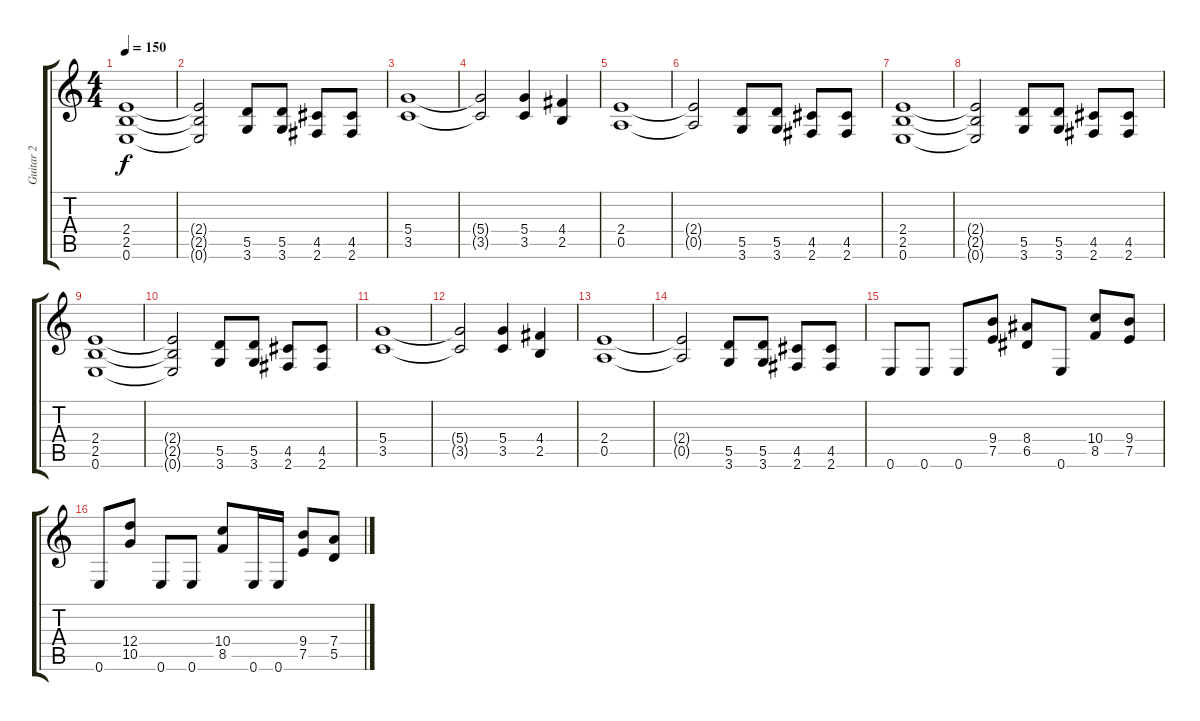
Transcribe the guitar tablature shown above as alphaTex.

\track ("Guitar 2" "Guitar 2") {instrument distortionguitar}
\staff {score tabs}
\tuning (E4 B3 G3 D3 A2 E2) {hide}
\ts (4 4)
\tempo 150
\clef g2
\ks c
(2.4 2.5 0.6).1{dy f} |
(2.4{t} 2.5{t} 0.6{t}).2 (5.5 3.6).8 (5.5 3.6).8 (4.5 2.6).8 (4.5 2.6).8 |
(5.4 3.5).1 |
(5.4{t} 3.5{t}).2 (5.4 3.5).4 (4.4 2.5).4 |
(2.4 0.5).1 |
(2.4{t} 0.5{t}).2 (5.5 3.6).8 (5.5 3.6).8 (4.5 2.6).8 (4.5 2.6).8 |
(2.4 2.5 0.6).1 |
(2.4{t} 2.5{t} 0.6{t}).2 (5.5 3.6).8 (5.5 3.6).8 (4.5 2.6).8 (4.5 2.6).8 |
(2.4 2.5 0.6).1 |
(2.4{t} 2.5{t} 0.6{t}).2 (5.5 3.6).8 (5.5 3.6).8 (4.5 2.6).8 (4.5 2.6).8 |
(5.4 3.5).1 |
(5.4{t} 3.5{t}).2 (5.4 3.5).4 (4.4 2.5).4 |
(2.4 0.5).1 |
(2.4{t} 0.5{t}).2 (5.5 3.6).8 (5.5 3.6).8 (4.5 2.6).8 (4.5 2.6).8 |
0.6.8 0.6.8 0.6.8 (9.4 7.5).8 (8.4 6.5).8 0.6.8 (10.4 8.5).8 (9.4 7.5).8 |
0.6.8 (12.4 10.5).8 0.6.8 0.6.8 (10.4 8.5).8 0.6.16 0.6.16 (9.4 7.5).8 (7.4 5.5).8
